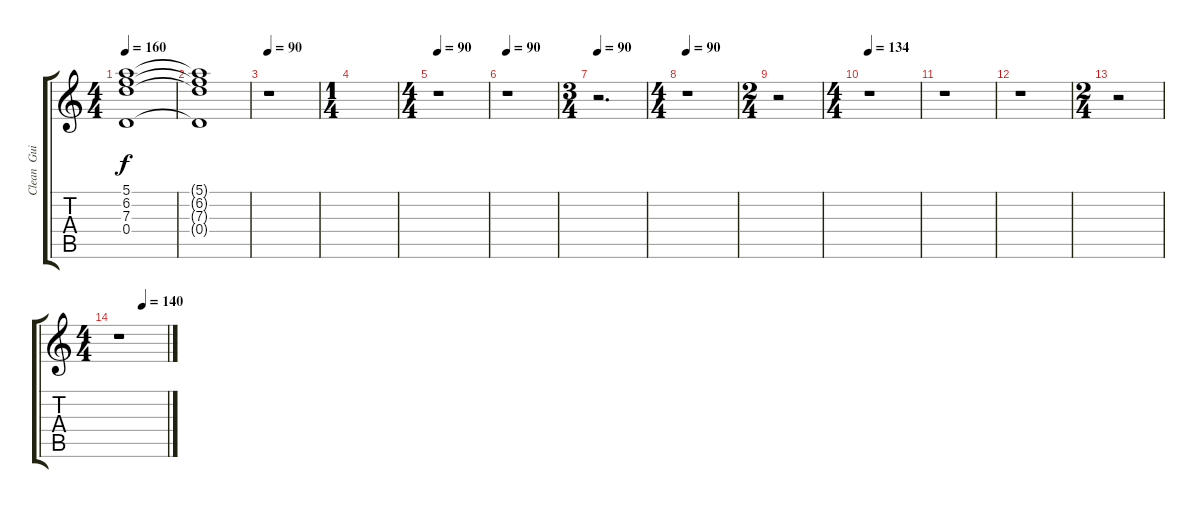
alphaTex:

\track ("Clean  Guitar" "Clean  Gui") {instrument electricguitarclean}
\staff {score tabs}
\tuning (E4 B3 G3 D3 A2 E2) {hide}
\ts (4 4)
\tempo 160
\clef g2
\ks c
(5.1{t} 6.2{t} 7.3{t} 0.4{t}).1{dy f} |
(5.1{t} 6.2{t} 7.3{t} 0.4{t}).1 |
\tempo 90
r.1 |
\ts (1 4)
|
\ts (4 4)
\tempo 90
r.1 |
\tempo 90
r.1 |
\ts (3 4)
\tempo 90
r.2{d} |
\ts (4 4)
\tempo 90
r.1 |
\ts (2 4)
r.2 |
\ts (4 4)
\tempo 134
r.1 |
r.1 |
r.1 |
\ts (2 4)
r.2 |
\ts (4 4)
\tempo (140 0.5)
r.1
